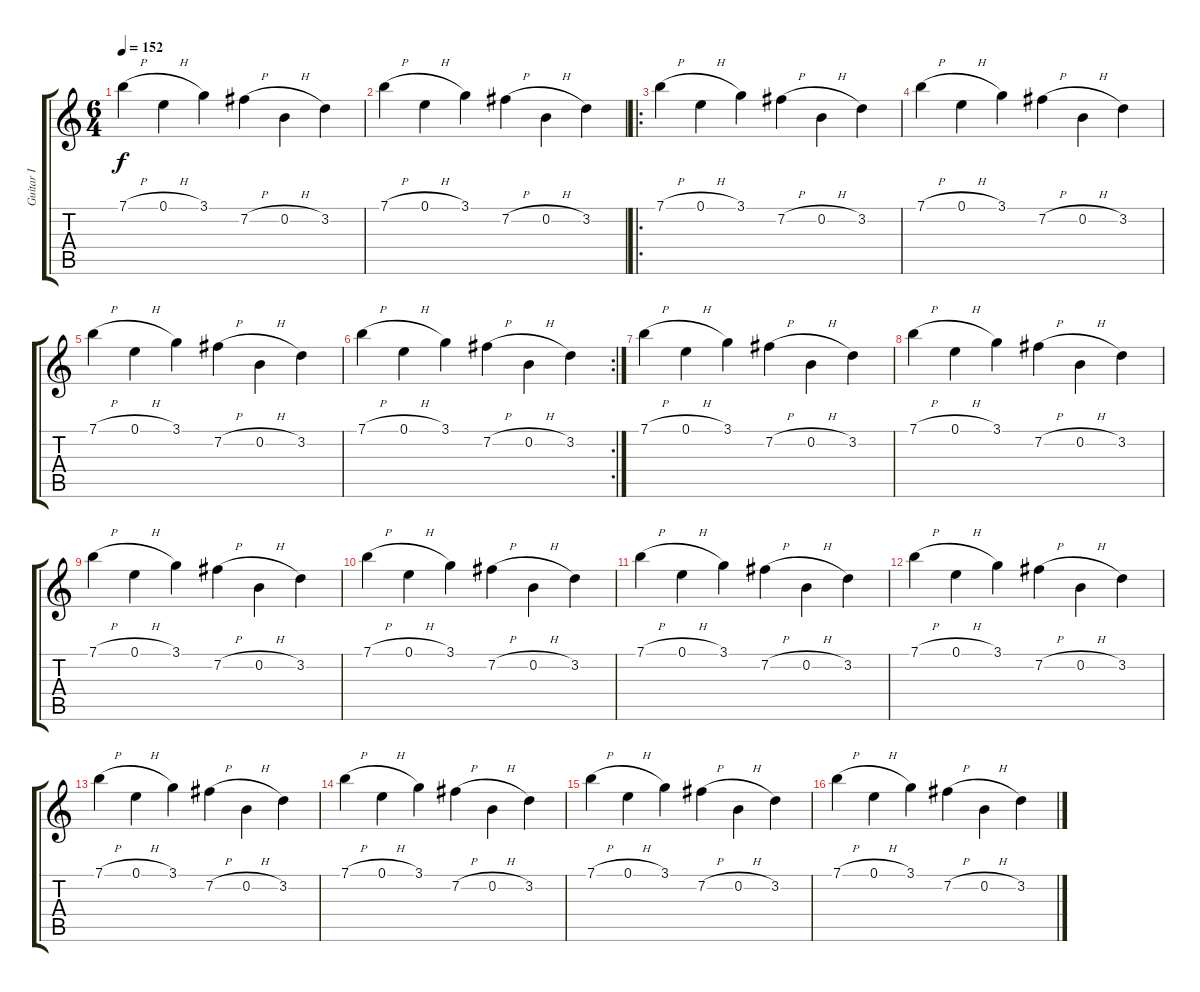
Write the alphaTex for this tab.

\track ("Guitar I" "Guitar I") {instrument distortionguitar}
\staff {score tabs}
\tuning (E4 B3 G3 D3 A2 E2) {hide}
\ts (6 4)
\tempo 152
\clef g2
\ks c
7.1{h}.4{dy f} 0.1{h}.4 3.1.4 7.2{h}.4 0.2{h}.4 3.2.4 |
7.1{h}.4 0.1{h}.4 3.1.4 7.2{h}.4 0.2{h}.4 3.2.4 |
\ro
7.1{h}.4 0.1{h}.4 3.1.4 7.2{h}.4 0.2{h}.4 3.2.4 |
7.1{h}.4 0.1{h}.4 3.1.4 7.2{h}.4 0.2{h}.4 3.2.4 |
7.1{h}.4 0.1{h}.4 3.1.4 7.2{h}.4 0.2{h}.4 3.2.4 |
\rc 2
7.1{h}.4 0.1{h}.4 3.1.4 7.2{h}.4 0.2{h}.4 3.2.4 |
7.1{h}.4 0.1{h}.4 3.1.4 7.2{h}.4 0.2{h}.4 3.2.4 |
7.1{h}.4 0.1{h}.4 3.1.4 7.2{h}.4 0.2{h}.4 3.2.4 |
7.1{h}.4 0.1{h}.4 3.1.4 7.2{h}.4 0.2{h}.4 3.2.4 |
7.1{h}.4 0.1{h}.4 3.1.4 7.2{h}.4 0.2{h}.4 3.2.4 |
7.1{h}.4 0.1{h}.4 3.1.4 7.2{h}.4 0.2{h}.4 3.2.4 |
7.1{h}.4 0.1{h}.4 3.1.4 7.2{h}.4 0.2{h}.4 3.2.4 |
7.1{h}.4 0.1{h}.4 3.1.4 7.2{h}.4 0.2{h}.4 3.2.4 |
7.1{h}.4 0.1{h}.4 3.1.4 7.2{h}.4 0.2{h}.4 3.2.4 |
7.1{h}.4 0.1{h}.4 3.1.4 7.2{h}.4 0.2{h}.4 3.2.4 |
7.1{h}.4 0.1{h}.4 3.1.4 7.2{h}.4 0.2{h}.4 3.2.4
